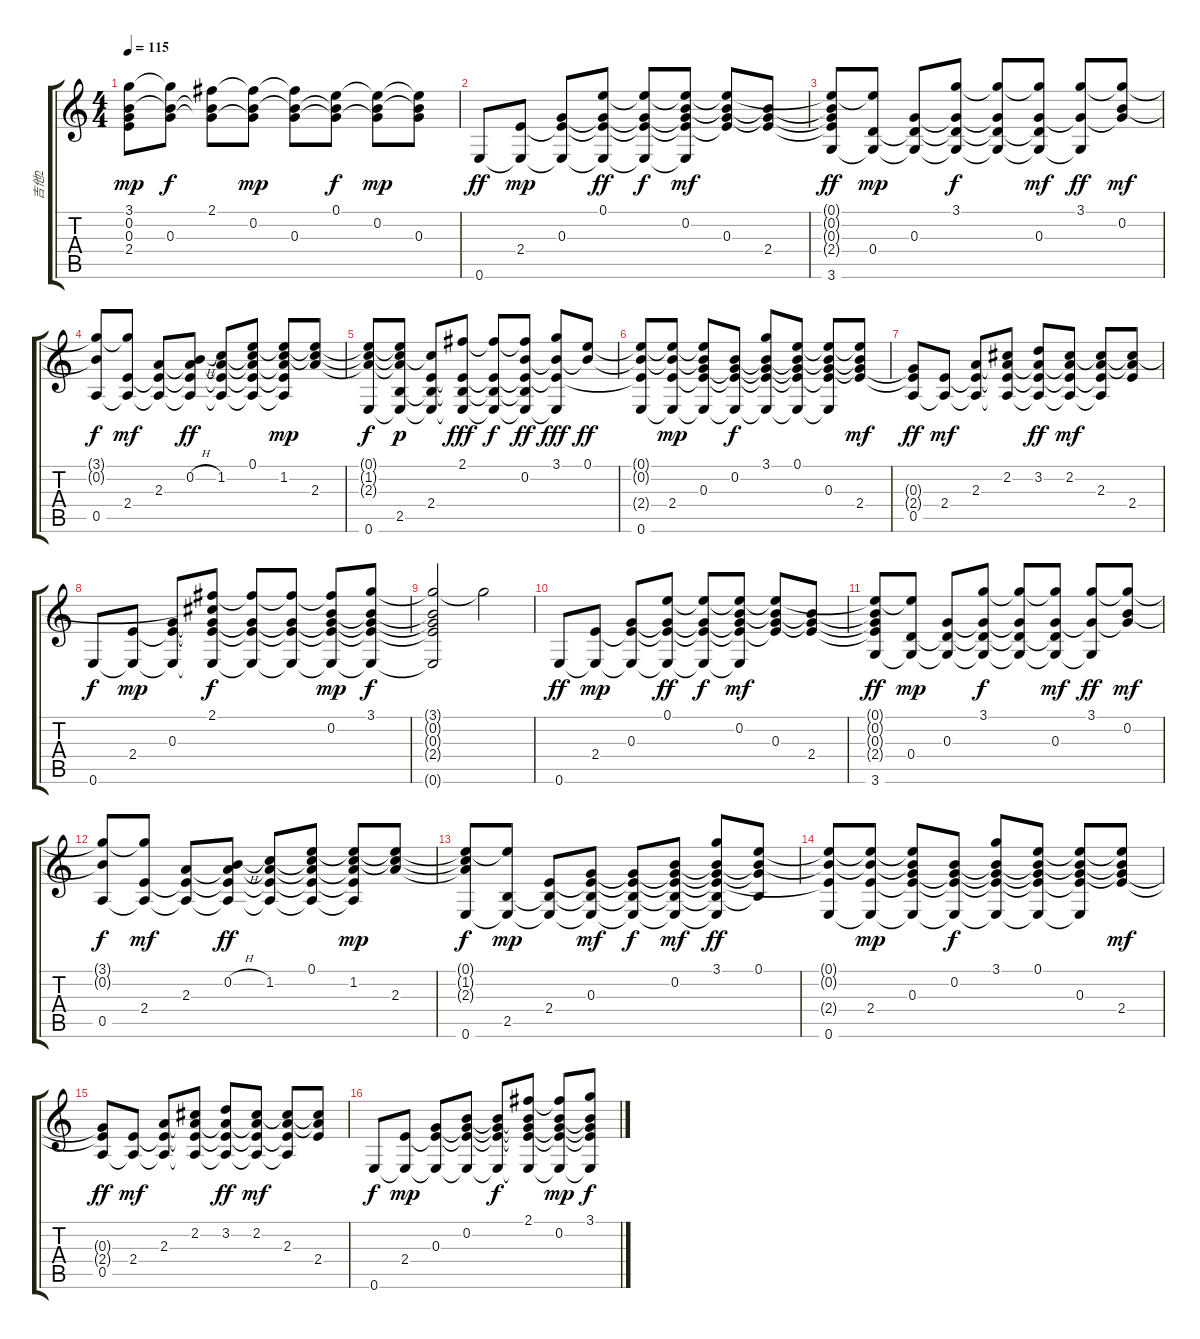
\track ("吉他2" "吉他2") {instrument distortionguitar}
\staff {score tabs}
\tuning (E4 B3 G3 D3 A2 E2) {hide}
\ts (4 4)
\tempo 115
\clef g2
\ks c
(3.1{t} 0.2 0.3{t} 2.4{t}).8{dy mp} (3.1{t} 0.2{t} 0.3).8{dy f} (2.1 0.2{t} 0.3{t}).8 (2.1{t} 0.2 0.3{t}).8{dy mp} (2.1{t} 0.2{t} 0.3).8 (0.1 0.2{t} 0.3{t}).8{dy f} (0.1{t} 0.2 0.3{t}).8{dy mp} (0.1{t} 0.2{t} 0.3).8 |
0.6.8{dy ff instrument electricguitarclean} (2.4 0.6{t}).8{dy mp} (0.3 2.4{t} 0.6{t}).8 (0.1 0.3{t} 2.4{t} 0.6{t}).8{dy ff} (0.1{t} 0.3{t} 2.4{t} 0.6{t}).8{dy f} (0.1{t} 0.2 0.3{t} 2.4{t} 0.6{t}).8{dy mf} (0.1{t} 0.2{t} 0.3 2.4{t}).8 (0.2{t} 0.3{t} 2.4).8 |
(0.1{t} 0.2{t} 0.3{t} 2.4{t} 3.6).8{dy ff} (0.1{t} 0.4 3.6{t}).8{dy mp} (0.3 0.4{t} 3.6{t}).8 (3.1 0.3{t} 0.4{t} 3.6{t}).8{dy f} (3.1{t} 0.3{t} 0.4{t} 3.6{t}).8 (3.1{t} 0.3 0.4{t} 3.6{t}).8{dy mf} (3.1 0.3{t} 3.6{t}).8{dy ff} (3.1{t} 0.2 0.3{t}).8{dy mf} |
(3.1{t} 0.2{t} 0.5).8{dy f} (3.1{t} 2.4 0.5{t}).8{dy mf} (2.3 2.4{t} 0.5{t}).8 (0.2{h} 2.3{t} 2.4{t} 0.5{t}).8{dy ff} (1.2 2.3{t} 2.4{t} 0.5{t}).8 (0.1 1.2{t} 2.3{t} 2.4{t} 0.5{t}).8 (0.1{t} 1.2 2.3{t} 2.4{t} 0.5{t}).8{dy mp} (0.1{t} 1.2{t} 2.3).8 |
(0.1{t} 1.2{t} 2.3{t} 0.6).8{dy f} (0.1{t} 1.2{t} 2.3{t} 2.5 0.6{t}).8{dy p} (1.2{t} 2.4 2.5{t} 0.6{t}).8 (2.1 2.4{t} 2.5{t} 0.6{t}).8{dy fff} (2.1{t} 2.4{t} 2.5{t} 0.6{t}).8{dy f} (2.1{t} 0.2 2.4{t} 2.5{t} 0.6{t}).8{dy ff} (3.1 0.2{t} 2.4{t} 0.6{t}).8{dy fff} (0.1 0.2{t}).8{dy ff} |
(0.1{t} 0.2{t} 2.4{t} 0.6).8{instrument electricguitarclean} (0.1{t} 0.2{t} 2.4 0.6{t}).8{dy mp} (0.1{t} 0.2{t} 0.3 2.4{t} 0.6{t}).8 (0.2 0.3{t} 2.4{t} 0.6{t}).8{dy f} (3.1 0.2{t} 0.3{t} 2.4{t} 0.6{t}).8 (0.1 0.2{t} 0.3{t} 2.4{t} 0.6{t}).8 (0.1{t} 0.2{t} 0.3 2.4{t} 0.6{t}).8 (0.1{t} 0.2{t} 0.3{t} 2.4).8{dy mf} |
(0.3{t} 2.4{t} 0.5).8{dy ff} (2.4 0.5{t}).8{dy mf} (2.3 2.4{t} 0.5{t}).8 (2.2 2.3{t} 2.4{t} 0.5{t}).8 (3.2 2.3{t} 2.4{t} 0.5{t}).8{dy ff} (2.2 2.3{t} 2.4{t} 0.5{t}).8{dy mf} (2.2{t} 2.3 2.4{t} 0.5{t}).8 (2.2{t} 2.3{t} 2.4).8 |
0.6.8{dy f} (2.4 0.6{t}).8{dy mp} (0.3 2.4{t} 0.6{t}).8 (2.1 2.2{t} 0.3{t} 2.4{t} 0.6{t}).8{dy f} (2.1{t} 0.3{t} 2.4{t} 0.6{t}).8 (2.1{t} 0.3{t} 2.4{t} 0.6{t}).8 (2.1{t} 0.2 0.3{t} 2.4{t} 0.6{t}).8{dy mp} (3.1 0.2{t} 0.3{t} 2.4{t} 0.6{t}).8{dy f} |
(3.1{t} 0.2{t} 0.3{t} 2.4{t} 0.6{t}).2 3.1{t}.2 |
0.6.8{dy ff instrument electricguitarclean} (2.4 0.6{t}).8{dy mp} (0.3 2.4{t} 0.6{t}).8 (0.1 0.3{t} 2.4{t} 0.6{t}).8{dy ff} (0.1{t} 0.3{t} 2.4{t} 0.6{t}).8{dy f} (0.1{t} 0.2 0.3{t} 2.4{t} 0.6{t}).8{dy mf} (0.1{t} 0.2{t} 0.3 2.4{t}).8 (0.2{t} 0.3{t} 2.4).8 |
(0.1{t} 0.2{t} 0.3{t} 2.4{t} 3.6).8{dy ff} (0.1{t} 0.4 3.6{t}).8{dy mp} (0.3 0.4{t} 3.6{t}).8 (3.1 0.3{t} 0.4{t} 3.6{t}).8{dy f} (3.1{t} 0.3{t} 0.4{t} 3.6{t}).8 (3.1{t} 0.3 0.4{t} 3.6{t}).8{dy mf} (3.1 0.3{t} 3.6{t}).8{dy ff} (3.1{t} 0.2 0.3{t}).8{dy mf} |
(3.1{t} 0.2{t} 0.5).8{dy f} (3.1{t} 2.4 0.5{t}).8{dy mf} (2.3 2.4{t} 0.5{t}).8 (0.2{h} 2.3{t} 2.4{t} 0.5{t}).8{dy ff} (1.2 2.3{t} 2.4{t} 0.5{t}).8 (0.1 1.2{t} 2.3{t} 2.4{t} 0.5{t}).8 (0.1{t} 1.2 2.3{t} 2.4{t} 0.5{t}).8{dy mp} (0.1{t} 1.2{t} 2.3).8 |
(0.1{t} 1.2{t} 2.3{t} 0.6).8{dy f} (0.1{t} 2.5 0.6{t}).8{dy mp} (2.4 2.5{t} 0.6{t}).8 (0.3 2.4{t} 2.5{t} 0.6{t}).8{dy mf} (0.3{t} 2.4{t} 2.5{t} 0.6{t}).8{dy f} (0.2 0.3{t} 2.4{t} 2.5{t} 0.6{t}).8{dy mf} (3.1 0.2{t} 0.3{t} 2.4{t} 2.5{t} 0.6{t}).8{dy ff} (0.1 0.2{t} 0.3{t} 2.5{t}).8 |
(0.1{t} 0.2{t} 2.4{t} 0.6).8{instrument electricguitarclean} (0.1{t} 0.2{t} 2.4 0.6{t}).8{dy mp} (0.1{t} 0.2{t} 0.3 2.4{t} 0.6{t}).8 (0.2 0.3{t} 2.4{t} 0.6{t}).8{dy f} (3.1 0.2{t} 0.3{t} 2.4{t} 0.6{t}).8 (0.1 0.2{t} 0.3{t} 2.4{t} 0.6{t}).8 (0.1{t} 0.2{t} 0.3 2.4{t} 0.6{t}).8 (0.1{t} 0.2{t} 0.3{t} 2.4).8{dy mf} |
(0.3{t} 2.4{t} 0.5).8{dy ff} (2.4 0.5{t}).8{dy mf} (2.3 2.4{t} 0.5{t}).8 (2.2 2.3{t} 2.4{t} 0.5{t}).8 (3.2 2.3{t} 2.4{t} 0.5{t}).8{dy ff} (2.2 2.3{t} 2.4{t} 0.5{t}).8{dy mf} (2.2{t} 2.3 2.4{t} 0.5{t}).8 (2.2{t} 2.3{t} 2.4).8 |
0.6.8{dy f} (2.4 0.6{t}).8{dy mp} (0.3 2.4{t} 0.6{t}).8 (0.2 0.3{t} 2.4{t} 0.6{t}).8 (0.2{t} 0.3{t} 2.4{t} 0.6{t}).8{dy f} (2.1 0.2{t} 0.3{t} 2.4{t} 0.6{t}).8 (2.1{t} 0.2 0.3{t} 2.4{t} 0.6{t}).8{dy mp} (3.1 0.2{t} 0.3{t} 2.4{t} 0.6{t}).8{dy f}
